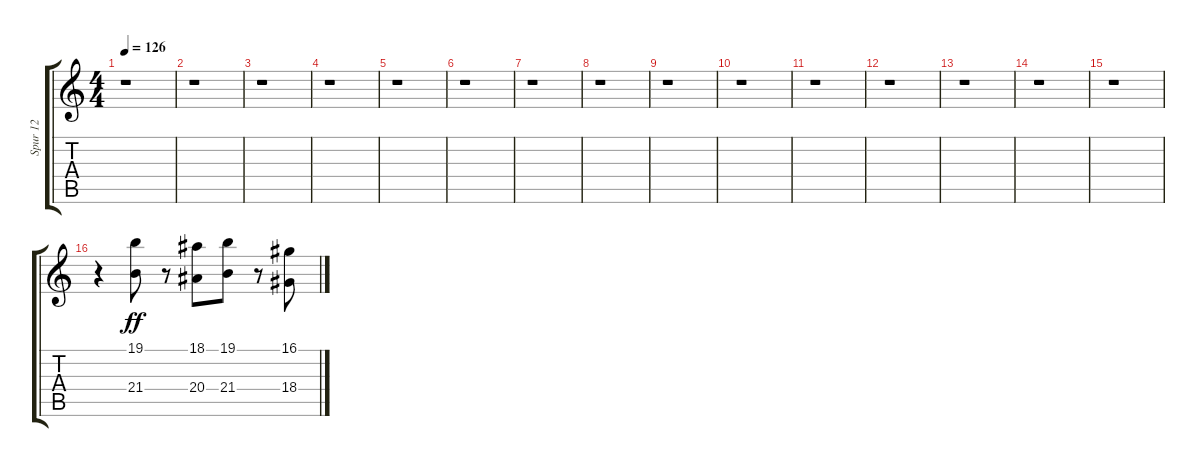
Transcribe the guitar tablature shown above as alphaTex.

\track ("Spur 12" "Spur 12") {instrument brasssection}
\staff {score tabs}
\tuning (E4 B3 G3 D3 A2 E2) {hide}
\ts (4 4)
\tempo 126
\clef g2
\ks c
r.1{dy f} |
r.1 |
r.1 |
r.1 |
r.1 |
r.1 |
r.1 |
r.1 |
r.1 |
r.1 |
r.1 |
r.1 |
r.1 |
r.1 |
r.1 |
r.4 (19.1 21.4).8{dy ff} r.8 (18.1 20.4).8 (19.1 21.4).8 r.8 (16.1 18.4).8
